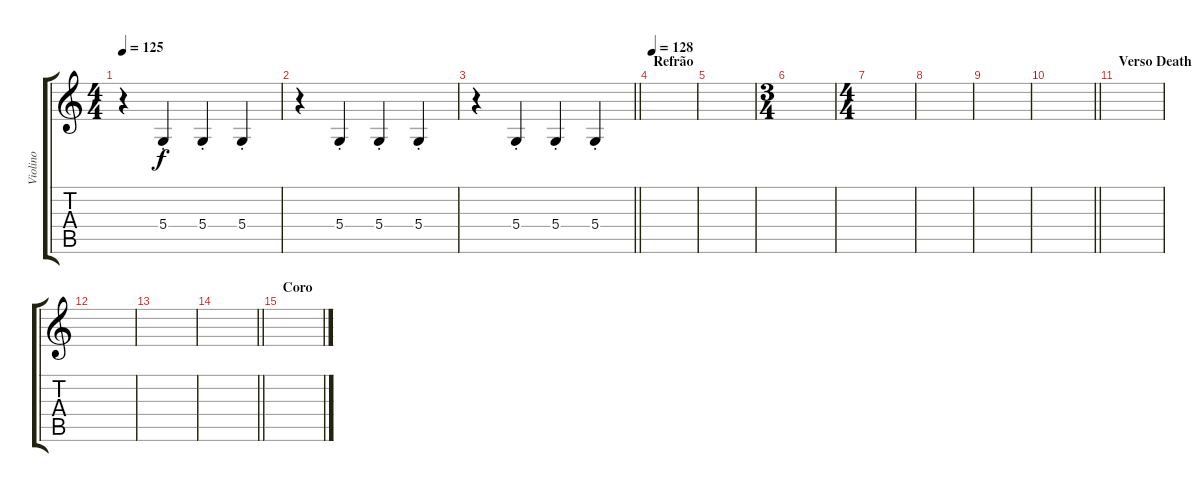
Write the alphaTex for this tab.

\track ("Violino" "Violino") {instrument violin}
\staff {score tabs}
\tuning (E4 B3 G3 D3 A2 E2) {hide}
\ts (4 4)
\tempo 125
\clef g2
\ks c
r.4{dy f} 5.4{st}.4 5.4{st}.4 5.4{st}.4 |
r.4 5.4{st}.4 5.4{st}.4 5.4{st}.4 |
\barLineRight lightlight
r.4 5.4{st}.4 5.4{st}.4 5.4{st}.4 |
\section ("" "Refrão")
\tempo 128
|
|
\ts (3 4)
|
\ts (4 4)
|
|
|
\barLineRight lightlight
|
\section ("" "Verso Death")
|
|
|
\barLineRight lightlight
|
\section ("" "Coro")
